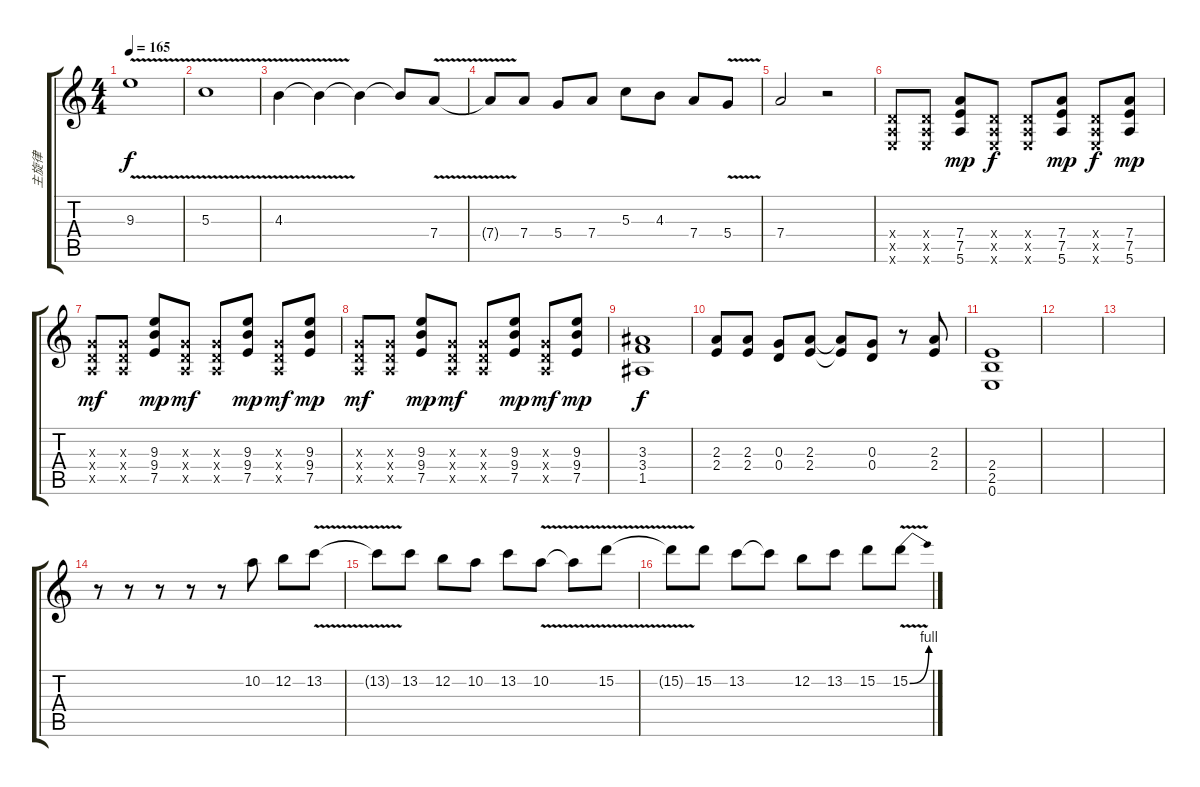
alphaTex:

\track ("主旋律" "主旋律") {instrument overdrivenguitar}
\staff {score tabs}
\tuning (E4 B3 G3 D3 A2 E2) {hide}
\ts (4 4)
\tempo 165
\clef g2
\ks c
9.3{v}.1{dy f} |
5.3{v}.1 |
4.3{v}.4 4.3{t}.4 4.3{t}.4 4.3{t}.8 7.4{v}.8 |
7.4{t}.8 7.4.8 5.4.8 7.4.8 5.3.8 4.3.8 7.4.8 5.4{v}.8 |
7.4.2 r.2 |
(0.4{x} 0.5{x} 0.6{x}).8 (0.4{x} 0.5{x} 0.6{x}).8 (7.4 7.5 5.6).8{dy mp} (0.4{x} 0.5{x} 0.6{x}).8{dy f} (0.4{x} 0.5{x} 0.6{x}).8 (7.4 7.5 5.6).8{dy mp} (0.4{x} 0.5{x} 0.6{x}).8{dy f} (7.4 7.5 5.6).8{dy mp} |
(0.3{x} 0.4{x} 0.5{x}).8{dy mf} (0.3{x} 0.4{x} 0.5{x}).8 (9.3 9.4 7.5).8{dy mp} (0.3{x} 0.4{x} 0.5{x}).8{dy mf} (0.3{x} 0.4{x} 0.5{x}).8 (9.3 9.4 7.5).8{dy mp} (0.3{x} 0.4{x} 0.5{x}).8{dy mf} (9.3 9.4 7.5).8{dy mp} |
(0.3{x} 0.4{x} 0.5{x}).8{dy mf} (0.3{x} 0.4{x} 0.5{x}).8 (9.3 9.4 7.5).8{dy mp} (0.3{x} 0.4{x} 0.5{x}).8{dy mf} (0.3{x} 0.4{x} 0.5{x}).8 (9.3 9.4 7.5).8{dy mp} (0.3{x} 0.4{x} 0.5{x}).8{dy mf} (9.3 9.4 7.5).8{dy mp} |
(3.3 3.4 1.5).1{dy f} |
(2.3 2.4).8 (2.3 2.4).8 (0.3 0.4).8 (2.3 2.4).8 (2.3{t} 2.4{t}).8 (0.3 0.4).8 r.8 (2.3 2.4).8 |
(2.4 2.5 0.6).1 |
|
|
r.8 r.8 r.8 r.8 r.8 10.2.8 12.2.8 13.2{v}.8 |
13.2{t}.8 13.2.8 12.2.8 10.2.8 13.2.8 10.2{v}.8 10.2{t}.8 15.2{v}.8 |
15.2{t}.8 15.2.8 13.2.8 13.2{t}.8 12.2.8 13.2.8 15.2.8 15.2{be (bend 0 0 60 4) v}.8
